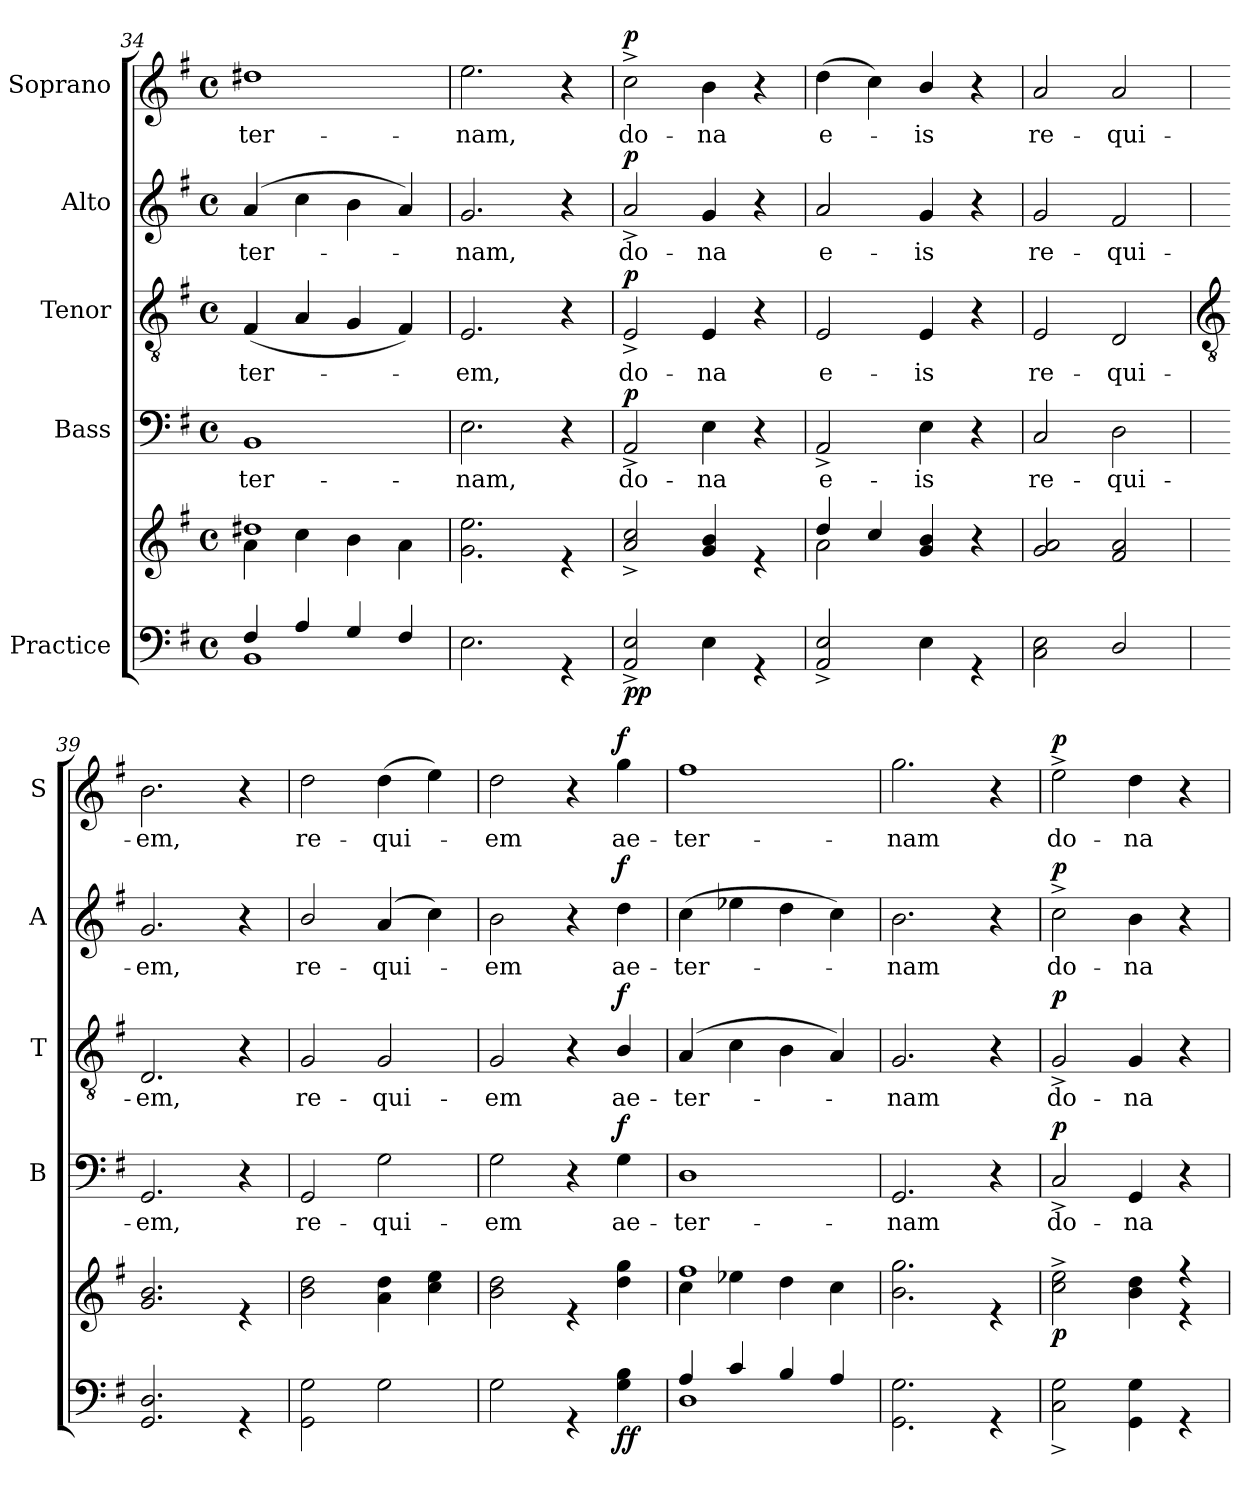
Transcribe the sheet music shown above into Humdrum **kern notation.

**kern	**kern	**dynam	**kern	**text	**dynam	**kern	**text	**dynam	**kern	**text	**dynam	**kern	**text	**dynam
*part5	*part5	*part5	*part4	*part4	*part4	*part3	*part3	*part3	*part2	*part2	*part2	*part1	*part1	*part1
*staff6	*staff5	*staff5/6	*staff4	*staff4	*staff4	*staff3	*staff3	*staff3	*staff2	*staff2	*staff2	*staff1	*staff1	*staff1
*I"Practice	*	*	*I"Bass	*	*	*I"Tenor	*	*	*I"Alto	*	*	*I"Soprano	*	*
*	*	*	*I'B	*	*	*I'T	*	*	*I'A	*	*	*I'S	*	*
*clefF4	*clefG2	*	*clefF4	*	*	*clefGv2	*	*	*clefG2	*	*	*clefG2	*	*
*k[f#]	*k[f#]	*	*k[f#]	*	*	*k[f#]	*	*	*k[f#]	*	*	*k[f#]	*	*
*G:	*G:	*	*G:	*	*	*G:	*	*	*G:	*	*	*G:	*	*
*M4/4	*M4/4	*	*M4/4	*	*	*M4/4	*	*	*M4/4	*	*	*M4/4	*	*
*met(c)	*met(c)	*	*met(c)	*	*	*met(c)	*	*	*met(c)	*	*	*met(c)	*	*
=34	=34	=34	=34	=34	=34	=34	=34	=34	=34	=34	=34	=34	=34	=34
*^	*^	*	*	*	*	*	*	*	*	*	*	*	*	*
!	!	!	!	!	!	!LO:LY:b	!	!	!LO:LY:b	!	!	!LO:LY:b	!	!	!LO:LY:b	!
4F#/	1BB\	1dd#X/	4a\	.	1BB	-ter-	.	(<4F#	-ter-	.	(>4a	-ter-	.	1dd#X	-ter-	.
4A/	.	.	4cc\	.	.	.	.	4A	.	.	4cc	.	.	.	.	.
4G/	.	.	4b\	.	.	.	.	4G	.	.	4b	.	.	.	.	.
4F#/	.	.	4a\	.	.	.	.	4F#)	.	.	4a)	.	.	.	.	.
=35	=35	=35	=35	=35	=35	=35	=35	=35	=35	=35	=35	=35	=35	=35	=35	=35
!	!	!	!	!	!	!LO:LY:b	!	!	!LO:LY:b	!	!	!LO:LY:b	!	!	!LO:LY:b	!
1ryy	2.E\	1ryy	2.g\ 2.ee\	.	2.E	-nam,	.	2.E	em,	.	2.g	nam,	.	2.ee	-nam,	.
.	4r	.	4r	.	4r	.	.	4r	.	.	4r	.	.	4r	.	.
=36	=36	=36	=36	=36	=36	=36	=36	=36	=36	=36	=36	=36	=36	=36	=36	=36
!	!	!	!	!LO:DY:b=2	!	!LO:LY:b	!	!	!LO:LY:b	!	!	!LO:LY:b	!	!	!LO:LY:b	!
!	!	!	!	!LO:DY:n=1:b	!	!	!LO:DY:b	!	!	!LO:DY:b	!	!	!LO:DY:b	!	!	!LO:DY:b
1ryy	2AA/^ 2E/^	1ryy	2a/^ 2cc/^	p p	2AA^	do-	p	2E^	do-	p	2a^	do-	p	2cc^	do-	p
!	!	!	!	!	!	!LO:LY:b	!	!	!LO:LY:b	!	!	!LO:LY:b	!	!	!LO:LY:b	!
.	4E\	.	4g/ 4b/	.	4E	-na	.	4E	-na	.	4g	-na	.	4b	-na	.
.	4r	.	4r	.	4r	.	.	4r	.	.	4r	.	.	4r	.	.
=37	=37	=37	=37	=37	=37	=37	=37	=37	=37	=37	=37	=37	=37	=37	=37	=37
!	!	!	!	!	!	!LO:LY:b	!	!	!LO:LY:b	!	!	!LO:LY:b	!	!	!LO:LY:b	!
1ryy	2AA/^ 2E/^	4dd/	2a\	.	2AA^	e-	.	2E	e-	.	2a	e-	.	(>4dd	e-	.
.	.	4cc/	.	.	.	.	.	.	.	.	.	.	.	4cc)	.	.
!	!	!	!	!	!	!LO:LY:b	!	!	!LO:LY:b	!	!	!LO:LY:b	!	!	!LO:LY:b	!
.	4E\	2ryy	4g/ 4b/	.	4E	-is	.	4E	-is	.	4g	-is	.	4b/	is	.
.	4r	.	4r	.	4r	.	.	4r	.	.	4r	.	.	4r	.	.
=38	=38	=38	=38	=38	=38	=38	=38	=38	=38	=38	=38	=38	=38	=38	=38	=38
!	!	!	!	!	!	!LO:LY:b	!	!	!LO:LY:b	!	!	!LO:LY:b	!	!	!LO:LY:b	!
1ryy	2C\ 2E\	1ryy	2g/ 2a/	.	2C	re-	.	2E	re-	.	2g	re-	.	2a	re-	.
!	!	!	!	!	!	!LO:LY:b	!	!	!LO:LY:b	!	!	!LO:LY:b	!	!	!LO:LY:b	!
.	2D/	.	2f#/ 2a/	.	2D	-qui-	.	2D	-qui-	.	2f#	-qui-	.	2a	-qui-	.
!!LO:LB:g=z
=39	=39	=39	=39	=39	=39	=39	=39	=39	=39	=39	=39	=39	=39	=39	=39	=39
*	*	*	*	*	*	*	*	*clefGv2	*	*	*	*	*	*	*	*
!	!	!	!	!	!	!LO:LY:b	!	!	!LO:LY:b	!	!	!LO:LY:b	!	!	!LO:LY:b	!
1ryy	2.GG/ 2.D/	1ryy	2.g/ 2.b/	.	2.GG	-em,	.	2.D	-em,	.	2.g	-em,	.	2.b	-em,	.
.	4r	.	4r	.	4r	.	.	4r	.	.	4r	.	.	4r	.	.
=40	=40	=40	=40	=40	=40	=40	=40	=40	=40	=40	=40	=40	=40	=40	=40	=40
!	!	!	!	!	!	!LO:LY:b	!	!	!LO:LY:b	!	!	!LO:LY:b	!	!	!LO:LY:b	!
1ryy	2GG\ 2G\	1ryy	2b\ 2dd\	.	2GG	re-	.	2G	re-	.	2b/	re-	.	2dd	re-	.
!	!	!	!	!	!	!LO:LY:b	!	!	!LO:LY:b	!	!	!LO:LY:b	!	!	!LO:LY:b	!
.	2G\	.	4a\ 4dd\	.	2G	-qui-	.	2G	-qui-	.	(<4a	-qui-	.	(>4dd	-qui-	.
.	.	.	4cc\ 4ee\	.	.	.	.	.	.	.	4cc)	.	.	4ee)	.	.
=41	=41	=41	=41	=41	=41	=41	=41	=41	=41	=41	=41	=41	=41	=41	=41	=41
!	!	!	!	!	!	!LO:LY:b	!	!	!LO:LY:b	!	!	!LO:LY:b	!	!	!LO:LY:b	!
1ryy	2G\	1ryy	2b\ 2dd\	.	2G	-em	.	2G	-em	.	2b	em	.	2dd	em	.
.	4r	.	4r	.	4r	.	.	4r	.	.	4r	.	.	4r	.	.
!	!	!	!	!LO:DY:b=2	!	!LO:LY:b	!	!	!LO:LY:b	!	!	!LO:LY:b	!	!	!LO:LY:b	!
!	!	!	!	!LO:DY:n=1:b	!	!	!LO:DY:b	!	!	!LO:DY:b	!	!	!LO:DY:b	!	!	!LO:DY:b
.	4G\ 4B\	.	4dd\ 4gg\	f f	4G	ae-	f	4B/	ae-	f	4dd	ae-	f	4gg	ae-	f
=42	=42	=42	=42	=42	=42	=42	=42	=42	=42	=42	=42	=42	=42	=42	=42	=42
!	!	!	!	!	!	!LO:LY:b	!	!	!LO:LY:b	!	!	!LO:LY:b	!	!	!LO:LY:b	!
4A/	1D\	1ff#/	4cc\	.	1D	-ter-	.	(>4A	-ter-	.	(>4cc	-ter-	.	1ff#	-ter-	.
4c/	.	.	4ee-X\	.	.	.	.	4c	.	.	4ee-X	.	.	.	.	.
4B/	.	.	4dd\	.	.	.	.	4B	.	.	4dd	.	.	.	.	.
4A/	.	.	4cc\	.	.	.	.	4A)	.	.	4cc)	.	.	.	.	.
=43	=43	=43	=43	=43	=43	=43	=43	=43	=43	=43	=43	=43	=43	=43	=43	=43
!	!	!	!	!	!	!LO:LY:b	!	!	!LO:LY:b	!	!	!LO:LY:b	!	!	!LO:LY:b	!
1ryy	2.GG\ 2.G\	1ryy	2.b\ 2.gg\	.	2.GG	-nam	.	2.G	nam	.	2.b	nam	.	2.gg	-nam	.
.	4r	.	4r	.	4r	.	.	4r	.	.	4r	.	.	4r	.	.
=44	=44	=44	=44	=44	=44	=44	=44	=44	=44	=44	=44	=44	=44	=44	=44	=44
!	!	!	!	!LO:DY:b	!	!LO:LY:b	!LO:DY:b	!	!LO:LY:b	!LO:DY:b	!	!LO:LY:b	!LO:DY:b	!	!LO:LY:b	!LO:DY:b
1ryy	2C\^ 2G\^	2.ryy	2cc\^ 2ee\^	p	2C^	do-	p	2G^	do-	p	2cc^	do-	p	2ee^	do-	p
!	!	!	!	!	!	!LO:LY:b	!	!	!LO:LY:b	!	!	!LO:LY:b	!	!	!LO:LY:b	!
.	4GG\ 4G\	.	4b\ 4dd\	.	4GG	-na	.	4G	-na	.	4b	-na	.	4dd	-na	.
.	4r	4r	4r	.	4r	.	.	4r	.	.	4r	.	.	4r	.	.
*v	*v	*	*	*	*	*	*	*	*	*	*	*	*	*	*	*
*	*v	*v	*	*	*	*	*	*	*	*	*	*	*	*	*
=	=	=	=	=	=	=	=	=	=	=	=	=	=	=
*-	*-	*-	*-	*-	*-	*-	*-	*-	*-	*-	*-	*-	*-	*-
